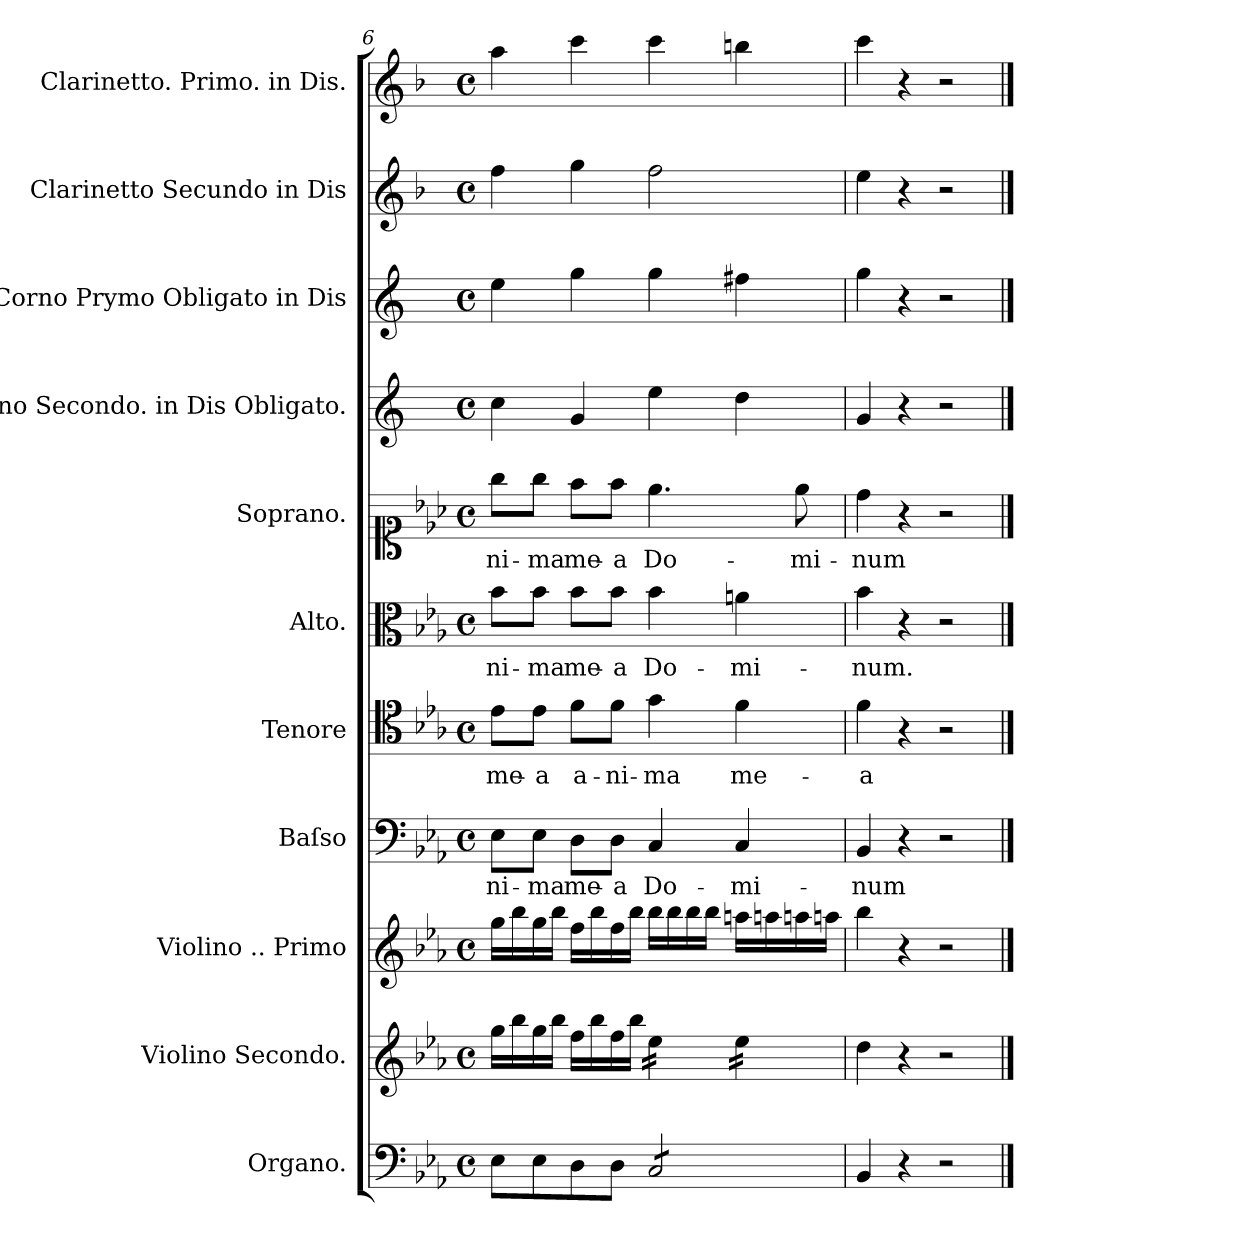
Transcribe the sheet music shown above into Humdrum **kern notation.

**kern	**kern	**kern	**kern	**text	**kern	**text	**kern	**text	**kern	**text	**kern	**kern	**kern	**kern
*part11	*part10	*part9	*part8	*part8	*part7	*part7	*part6	*part6	*part5	*part5	*part4	*part3	*part2	*part1
*staff11	*staff10	*staff9	*staff8	*staff8	*staff7	*staff7	*staff6	*staff6	*staff5	*staff5	*staff4	*staff3	*staff2	*staff1
*I"Organo.	*I"Violino Secondo.	*I"Violino .. Primo	*I"Baſso	*	*I"Tenore	*	*I"Alto.	*	*I"Soprano.	*	*I"Corno Secondo. in Dis Obligato.	*I"Corno Prymo Obligato in Dis	*I"Clarinetto Secundo in Dis	*I"Clarinetto. Primo. in Dis.
*	*I'Vln	*I'Vln	*	*	*I'T.	*	*I'A	*	*I'S	*	*	*	*I'Cl	*I'Cl
*clefF4	*clefG2	*clefG2	*clefF4	*	*clefC4	*	*clefC3	*	*clefC1	*	*clefG2	*clefG2	*clefG2	*clefG2
*	*	*	*	*	*	*	*	*	*	*	*ITrd5c9	*ITrd5c9	*ITrd1c2	*ITrd1c2
*k[b-e-a-]	*k[b-e-a-]	*k[b-e-a-]	*k[b-e-a-]	*	*k[b-e-a-]	*	*k[b-e-a-]	*	*k[b-e-a-]	*	*k[b-e-a-]	*k[b-e-a-]	*k[b-e-a-]	*k[b-e-a-]
*E-:	*E-:	*E-:	*E-:	*	*E-:	*	*E-:	*	*E-:	*	*E-:	*E-:	*E-:	*E-:
*M4/4	*M4/4	*M4/4	*M4/4	*	*M4/4	*	*M4/4	*	*M4/4	*	*M4/4	*M4/4	*M4/4	*M4/4
*met(c)	*met(c)	*met(c)	*met(c)	*	*met(c)	*	*met(c)	*	*met(c)	*	*met(c)	*met(c)	*met(c)	*met(c)
=6	=6	=6	=6	=6	=6	=6	=6	=6	=6	=6	=6	=6	=6	=6
8E-\L	16gg\LL	16gg\LL	8E-\L	-ni-	8e-\L	me-	8b-\L	-ni-	8gg\L	-ni-	4e-\	4g\	4ee-\	4gg\
.	16bb-\	16bb-\	.	.	.	.	.	.	.	.	.	.	.	.
8E-\	16gg\	16gg\	8E-\J	-ma	8e-\J	-a	8b-\J	-ma	8gg\J	-ma	.	.	.	.
.	16bb-\JJ	16bb-\JJ	.	.	.	.	.	.	.	.	.	.	.	.
8D\	16ff\LL	16ff\LL	8D\L	me-	8f\L	a-	8b-\L	me-	8ff\L	me-	4B-/	4b-\	4ff\	4bb-\
.	16bb-\	16bb-\	.	.	.	.	.	.	.	.	.	.	.	.
8D\J	16ff\	16ff\	8D\J	-a	8f\J	-ni-	8b-\J	-a	8ff\J	-a	.	.	.	.
.	16bb-\JJ	16bb-\JJ	.	.	.	.	.	.	.	.	.	.	.	.
*tremolo	*	*	*	*	*	*	*	*	*	*	*	*	*	*
*	*tremolo	*	*	*	*	*	*	*	*	*	*	*	*	*
8C/L	16ee-\LL	16bb-\LL	4C/	Do-	4g\	-ma	4b-\	Do-	4.ee-\	Do-	4g\	4b-\	2ee-\	4bb-\
.	16ee-\	16bb-\	.	.	.	.	.	.	.	.	.	.	.	.
8C/	16ee-\	16bb-\	.	.	.	.	.	.	.	.	.	.	.	.
.	16ee-\JJ	16bb-\JJ	.	.	.	.	.	.	.	.	.	.	.	.
8C/	16ee-\LL	16aan\LL	4C/	-mi-	4f\	me-	4an\	-mi-	.	.	4f\	4an\	.	4aan\
.	16ee-\	16aan\	.	.	.	.	.	.	.	.	.	.	.	.
8C/J	16ee-\	16aan\	.	.	.	.	.	.	8ee-\	-mi-	.	.	.	.
*Xtremolo	*	*	*	*	*	*	*	*	*	*	*	*	*	*
.	16ee-\JJ	16aan\JJ	.	.	.	.	.	.	.	.	.	.	.	.
*	*Xtremolo	*	*	*	*	*	*	*	*	*	*	*	*	*
=7	=7	=7	=7	=7	=7	=7	=7	=7	=7	=7	=7	=7	=7	=7
4BB-/	4dd\	4bb-\	4BB-/	-num	4f\	-a	4b-\	-num.	4dd\	-num	4B-/	4b-\	4dd\	4bb-\
4r	4r	4r	4r	.	4r	.	4r	.	4r	.	4r	4r	4r	4r
2r	2r	2r	2r	.	2r	.	2r	.	2r	.	2r	2r	2r	2r
==	==	==	==	==	==	==	==	==	==	==	==	==	==	==
*-	*-	*-	*-	*-	*-	*-	*-	*-	*-	*-	*-	*-	*-	*-
